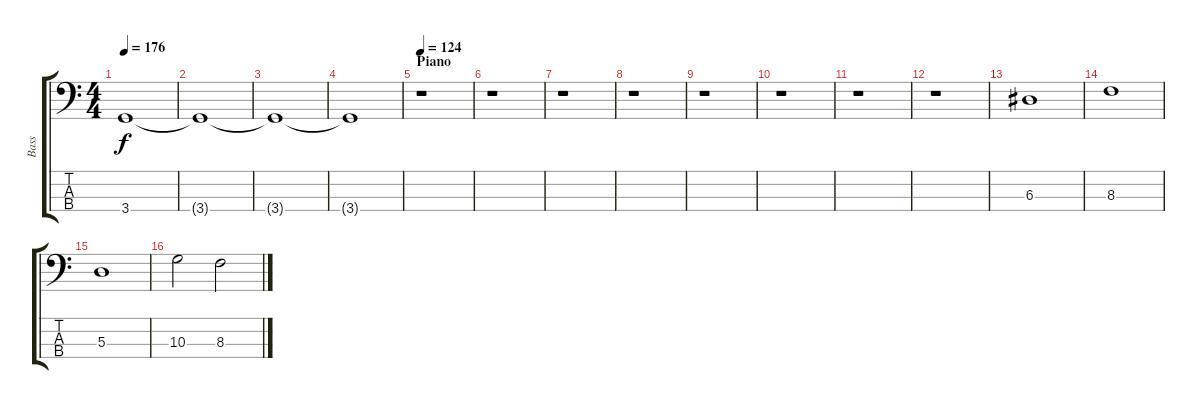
\track ("Bass" "Bass") {instrument electricbassfinger}
\staff {score tabs}
\tuning (G2 D2 A1 E1) {hide}
\ts (4 4)
\tempo 176
\clef f4
\ks c
3.4.1{dy f} |
3.4{t}.1 |
3.4{t}.1 |
3.4{t}.1 |
\section ("" "Piano")
\tempo 124
r.1 |
r.1 |
r.1 |
r.1 |
r.1 |
r.1 |
r.1 |
r.1 |
6.3.1 |
8.3.1 |
5.3.1 |
10.3.2 8.3.2
